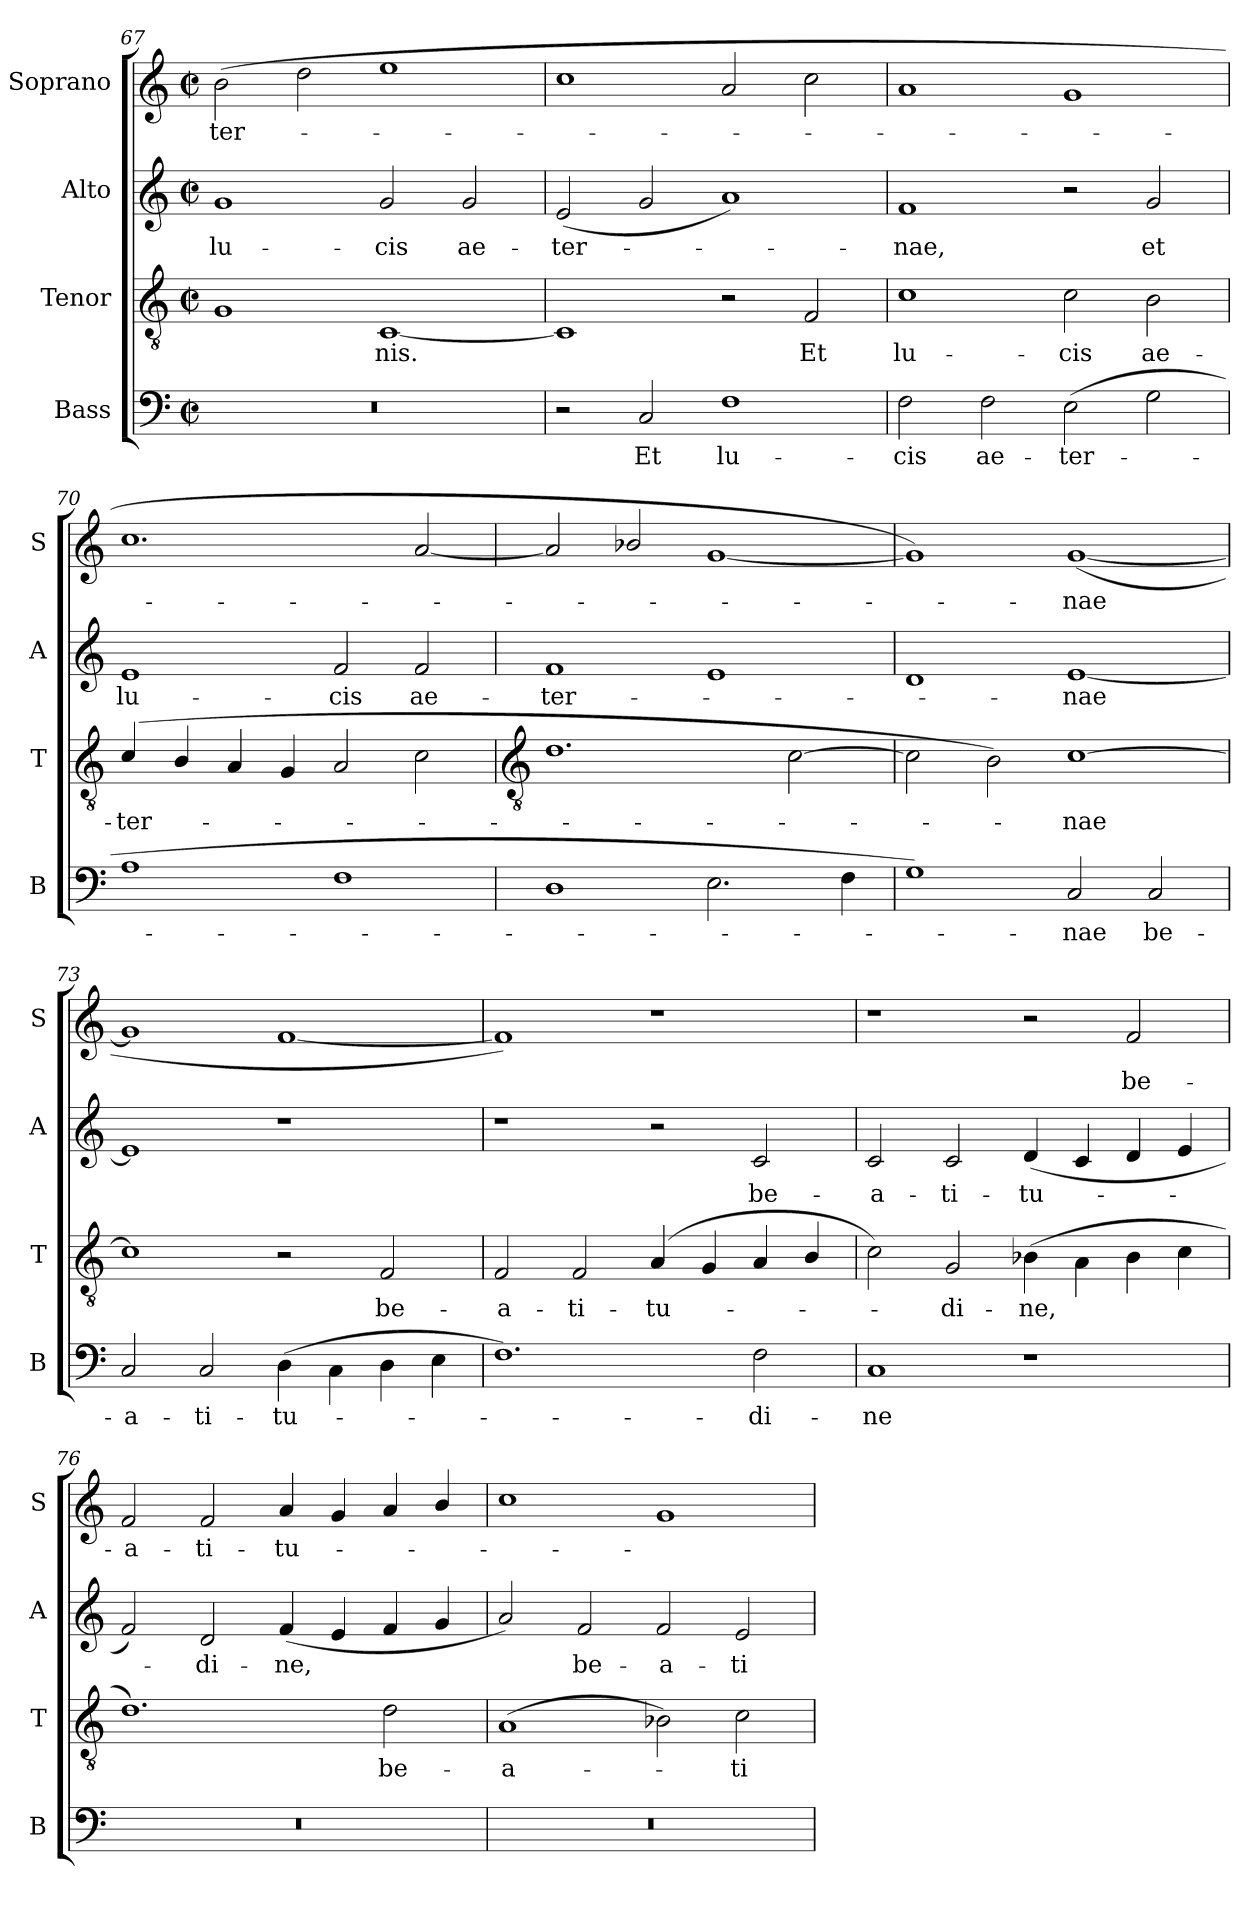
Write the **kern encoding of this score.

**kern	**text	**kern	**text	**kern	**text	**kern	**text
*part4	*part4	*part3	*part3	*part2	*part2	*part1	*part1
*staff4	*staff4	*staff3	*staff3	*staff2	*staff2	*staff1	*staff1
*I"Bass	*	*I"Tenor	*	*I"Alto	*	*I"Soprano	*
*I'B	*	*I'T	*	*I'A	*	*I'S	*
*clefF4	*	*clefGv2	*	*clefG2	*	*clefG2	*
*k[]	*	*k[]	*	*k[]	*	*k[]	*
*C:	*	*C:	*	*C:	*	*C:	*
*M4/2	*	*M4/2	*	*M4/2	*	*M4/2	*
*met(c|)	*	*met(c|)	*	*met(c|)	*	*met(c|)	*
=67	=67	=67	=67	=67	=67	=67	=67
!	!	!	!	!	!LO:LY:b	!	!LO:LY:b
0r	.	1G	.	1g	lu-	(<2b	-ter-
.	.	.	.	.	.	2dd	.
!	!	!	!LO:LY:b	!	!LO:LY:b	!	!
.	.	[1C	nis.	2g	-cis	1ee	.
!	!	!	!	!	!LO:LY:b	!	!
.	.	.	.	2g	ae-	.	.
=68	=68	=68	=68	=68	=68	=68	=68
!	!	!	!	!	!LO:LY:b	!	!
2r	.	1C]	.	(<2e	-ter-	1cc	.
!	!LO:LY:b	!	!	!	!	!	!
2C	Et	.	.	2g	.	.	.
!	!LO:LY:b	!	!	!	!	!	!
1F	lu-	2r	.	1a)	.	2a/	.
!	!	!	!LO:LY:b	!	!	!	!
.	.	2F	Et	.	.	2cc	.
=69	=69	=69	=69	=69	=69	=69	=69
!	!LO:LY:b	!	!LO:LY:b	!	!LO:LY:b	!	!
2F	-cis	1c	lu-	1f	nae,	1a	.
!	!LO:LY:b	!	!	!	!	!	!
2F	ae-	.	.	.	.	.	.
!	!LO:LY:b	!	!LO:LY:b	!	!	!	!
(>2E	-ter-	2c	-cis	2r	.	1g	.
!	!	!	!LO:LY:b	!	!LO:LY:b	!	!
2G	.	2B	ae-	2g	et	.	.
=70	=70	=70	=70	=70	=70	=70	=70
!	!	!	!LO:LY:b	!	!LO:LY:b	!	!
1A	.	(>4c/	-ter-	1e	lu-	1.cc	.
.	.	4B/	.	.	.	.	.
.	.	4A	.	.	.	.	.
.	.	4G	.	.	.	.	.
!	!	!	!	!	!LO:LY:b	!	!
1F	.	2A	.	2f	-cis	.	.
!	!	!	!	!	!LO:LY:b	!	!
.	.	2c	.	2f	ae-	[2a	.
!!LO:LB:g=z
=71	=71	=71	=71	=71	=71	=71	=71
*	*	*clefGv2	*	*	*	*	*
!	!	!	!	!	!LO:LY:b	!	!
1D	.	1.d	.	1f	-ter-	2a]	.
.	.	.	.	.	.	2b-X/	.
2.E	.	.	.	1e	.	[1g	.
.	.	[2c	.	.	.	.	.
4F	.	.	.	.	.	.	.
=72	=72	=72	=72	=72	=72	=72	=72
1G)	.	2c]	.	1d	.	1g])	.
.	.	2B)	.	.	.	.	.
!	!LO:LY:b	!	!LO:LY:b	!	!LO:LY:b	!	!LO:LY:b
2C	nae	[1c	nae	[1e	nae	(<[1g	nae
!	!LO:LY:b	!	!	!	!	!	!
2C	be-	.	.	.	.	.	.
=73	=73	=73	=73	=73	=73	=73	=73
!	!LO:LY:b	!	!	!	!	!	!
2C	-a-	1c]	.	1e]	.	1g]	.
!	!LO:LY:b	!	!	!	!	!	!
2C	-ti-	.	.	.	.	.	.
!	!LO:LY:b	!	!	!	!	!	!
(>4D	-tu-	2r	.	1r	.	[1f	.
4C\	.	.	.	.	.	.	.
!	!	!	!LO:LY:b	!	!	!	!
4D	.	2F	be-	.	.	.	.
4E	.	.	.	.	.	.	.
=74	=74	=74	=74	=74	=74	=74	=74
!	!	!	!LO:LY:b	!	!	!	!
1.F)	.	2F	-a-	1r	.	1f])	.
!	!	!	!LO:LY:b	!	!	!	!
.	.	2F	-ti-	.	.	.	.
!	!	!	!LO:LY:b	!	!	!	!
.	.	(<4A	-tu-	2r	.	1r	.
.	.	4G	.	.	.	.	.
!	!LO:LY:b	!	!	!	!LO:LY:b	!	!
2F	di-	4A	.	2c	be-	.	.
.	.	4B/	.	.	.	.	.
=75	=75	=75	=75	=75	=75	=75	=75
!	!LO:LY:b	!	!	!	!LO:LY:b	!	!
1C	-ne	2c)	.	2c	-a-	1r	.
!	!	!	!LO:LY:b	!	!LO:LY:b	!	!
.	.	2G	di-	2c	-ti-	.	.
!	!	!	!LO:LY:b	!	!LO:LY:b	!	!
1r	.	(>4B-X	-ne,	(<4d	-tu-	2r	.
.	.	4A\	.	4c	.	.	.
!	!	!	!	!	!	!	!LO:LY:b
.	.	4B-	.	4d	.	2f	be-
.	.	4c	.	4e	.	.	.
=76	=76	=76	=76	=76	=76	=76	=76
!	!	!	!	!	!	!	!LO:LY:b
0r	.	1.d)	.	2f)	.	2f	-a-
!	!	!	!	!	!LO:LY:b	!	!LO:LY:b
.	.	.	.	2d	di-	2f	-ti-
!	!	!	!	!	!LO:LY:b	!	!LO:LY:b
.	.	.	.	(<4f	-ne,	4a	-tu-
.	.	.	.	4e	.	4g	.
!	!	!	!LO:LY:b	!	!	!	!
.	.	2d	be-	4f	.	4a	.
.	.	.	.	4g	.	4b/	.
=77	=77	=77	=77	=77	=77	=77	=77
!	!	!	!LO:LY:b	!	!	!	!
0r	.	(>1A	-a-	2a)	.	1cc/	.
!	!	!	!	!	!LO:LY:b	!	!
.	.	.	.	2f	be-	.	.
!	!	!	!	!	!LO:LY:b	!	!
.	.	2B-X)	.	2f	-a-	1g	.
!	!	!	!LO:LY:b	!	!LO:LY:b	!	!
.	.	2c	ti-	2e	-ti-	.	.
=	=	=	=	=	=	=	=
*-	*-	*-	*-	*-	*-	*-	*-
